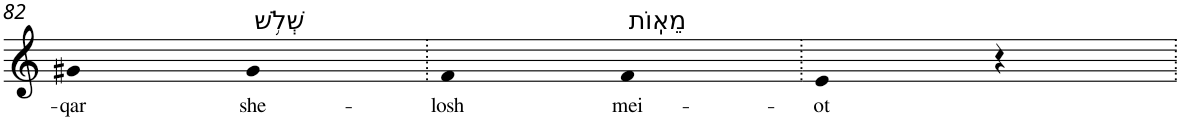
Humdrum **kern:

**kern	**text
*part1	*part1
*staff1	*staff1
*I"Piano	*
*I'Pno	*
!!LO:PB:g=z
*clefG2	*
*k[]	*
=82	=82
!	!LO:LY:b
4g#X	-qar
!LO:TX:a:t=שְׁלֹ֥שׁ	!
!	!LO:LY:b
4g#	she-
=83.	=83.
!	!LO:LY:b
4f	-losh
!LO:TX:a:t=מֵאֽוֹת	!
!	!LO:LY:b
4f	mei-
=84.	=84.
!	!LO:LY:b
4e	-ot
4r	.
=.	=.
*-	*-
